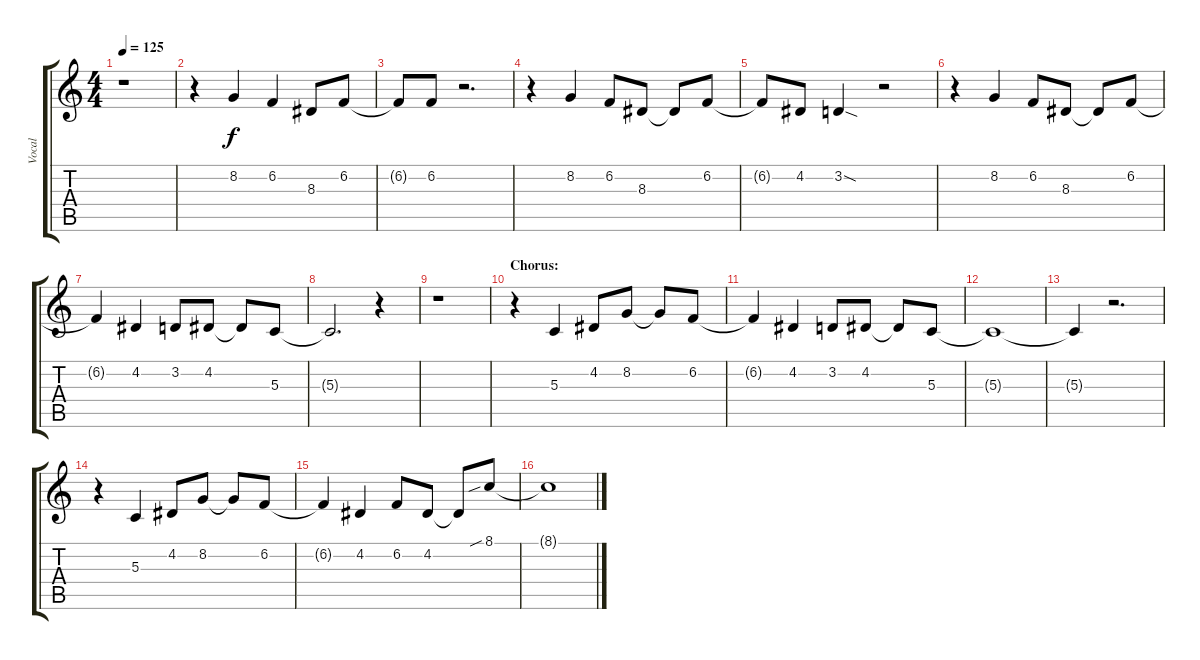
\track ("Vocal" "Vocal") {instrument oboe}
\staff {score tabs}
\tuning (E4 B3 G3 D3 A2 E2) {hide}
\ts (4 4)
\tempo 125
\clef g2
\ks c
r.1{dy f} |
r.4 8.2.4 6.2.4 8.3.8 6.2.8 |
6.2{t}.8 6.2.8 r.2{d} |
r.4 8.2.4 6.2.8 8.3.8 8.3{t}.8 6.2.8 |
6.2{t}.8 4.2.8 3.2{sod}.4 r.2 |
r.4 8.2.4 6.2.8 8.3.8 8.3{t}.8 6.2.8 |
6.2{t}.4 4.2.4 3.2.8 4.2.8 4.2{t}.8 5.3.8 |
5.3{t}.2{d} r.4 |
r.1 |
\section ("" "Chorus:")
r.4 5.3.4 4.2.8 8.2.8 8.2{t}.8 6.2.8 |
6.2{t}.4 4.2.4 3.2.8 4.2.8 4.2{t}.8 5.3.8 |
5.3{t}.1 |
5.3{t}.4 r.2{d} |
r.4 5.3.4 4.2.8 8.2.8 8.2{t}.8 6.2.8 |
6.2{t}.4 4.2.4 6.2.8 4.2.8 4.2{t}.8 8.1{sib}.8 |
8.1{t}.1
